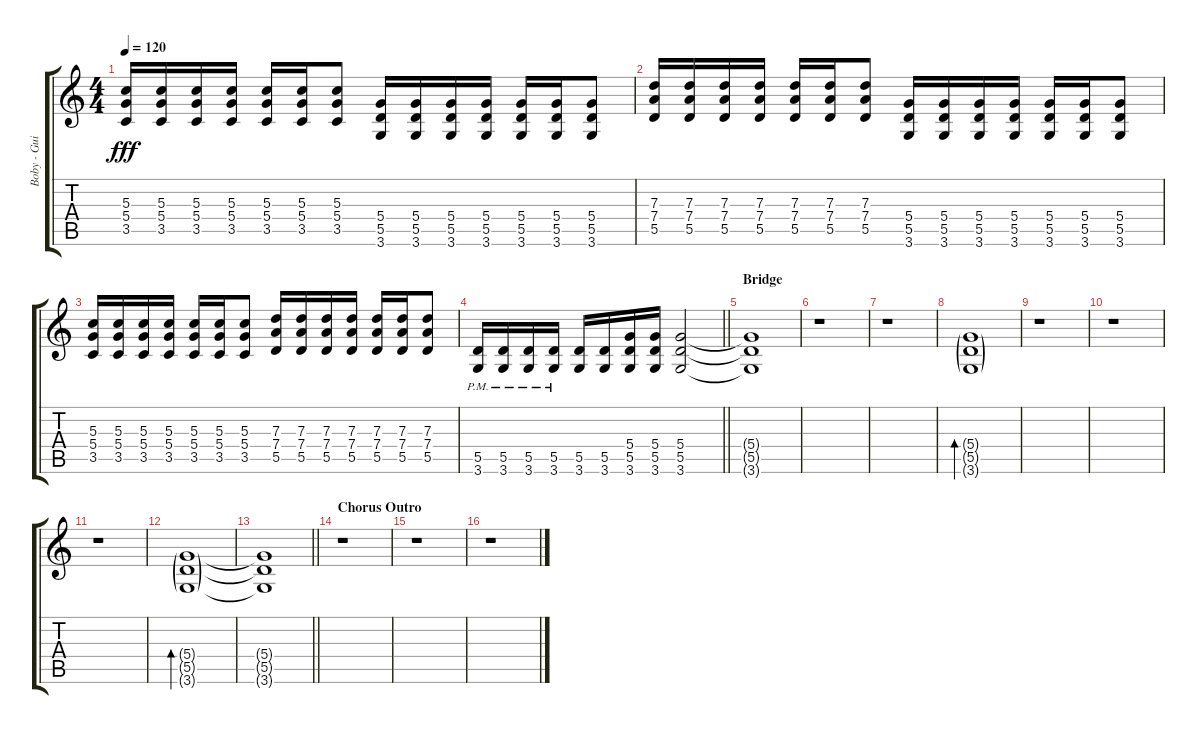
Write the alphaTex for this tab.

\track ("Boby - Guitar" "Boby - Gui") {instrument overdrivenguitar}
\staff {score tabs}
\tuning (E4 B3 G3 D3 A2 E2) {hide}
\ts (4 4)
\tempo 120
\clef g2
\ks c
(5.3 5.4 3.5).16{dy fff} (5.3 5.4 3.5).16 (5.3 5.4 3.5).16 (5.3 5.4 3.5).16 (5.3 5.4 3.5).16 (5.3 5.4 3.5).16 (5.3 5.4 3.5).8 (5.4 5.5 3.6).16 (5.4 5.5 3.6).16 (5.4 5.5 3.6).16 (5.4 5.5 3.6).16 (5.4 5.5 3.6).16 (5.4 5.5 3.6).16 (5.4 5.5 3.6).8 |
(7.3 7.4 5.5).16 (7.3 7.4 5.5).16 (7.3 7.4 5.5).16 (7.3 7.4 5.5).16 (7.3 7.4 5.5).16 (7.3 7.4 5.5).16 (7.3 7.4 5.5).8 (5.4 5.5 3.6).16 (5.4 5.5 3.6).16 (5.4 5.5 3.6).16 (5.4 5.5 3.6).16 (5.4 5.5 3.6).16 (5.4 5.5 3.6).16 (5.4 5.5 3.6).8 |
(5.3 5.4 3.5).16 (5.3 5.4 3.5).16 (5.3 5.4 3.5).16 (5.3 5.4 3.5).16 (5.3 5.4 3.5).16 (5.3 5.4 3.5).16 (5.3 5.4 3.5).8 (7.3 7.4 5.5).16 (7.3 7.4 5.5).16 (7.3 7.4 5.5).16 (7.3 7.4 5.5).16 (7.3 7.4 5.5).16 (7.3 7.4 5.5).16 (7.3 7.4 5.5).8 |
\barLineRight lightlight
(5.5{pm} 3.6{pm}).16 (5.5{pm} 3.6{pm}).16 (5.5{pm} 3.6{pm}).16 (5.5{pm} 3.6{pm}).16 (5.5 3.6).16 (5.5 3.6).16 (5.4 5.5 3.6).16 (5.4 5.5 3.6).16 (5.4 5.5 3.6).2 |
\section ("" "Bridge")
(5.4{t} 5.5{t} 3.6{t}).1 |
r.1 |
r.1 |
(5.4{g} 5.5{g} 3.6{g}).1{bd 480} |
r.1 |
r.1 |
r.1 |
(5.4{g} 5.5{g} 3.6{g}).1{bd 480} |
\barLineRight lightlight
(5.4{t} 5.5{t} 3.6{t}).1 |
\section ("" "Chorus Outro")
r.1 |
r.1 |
r.1
